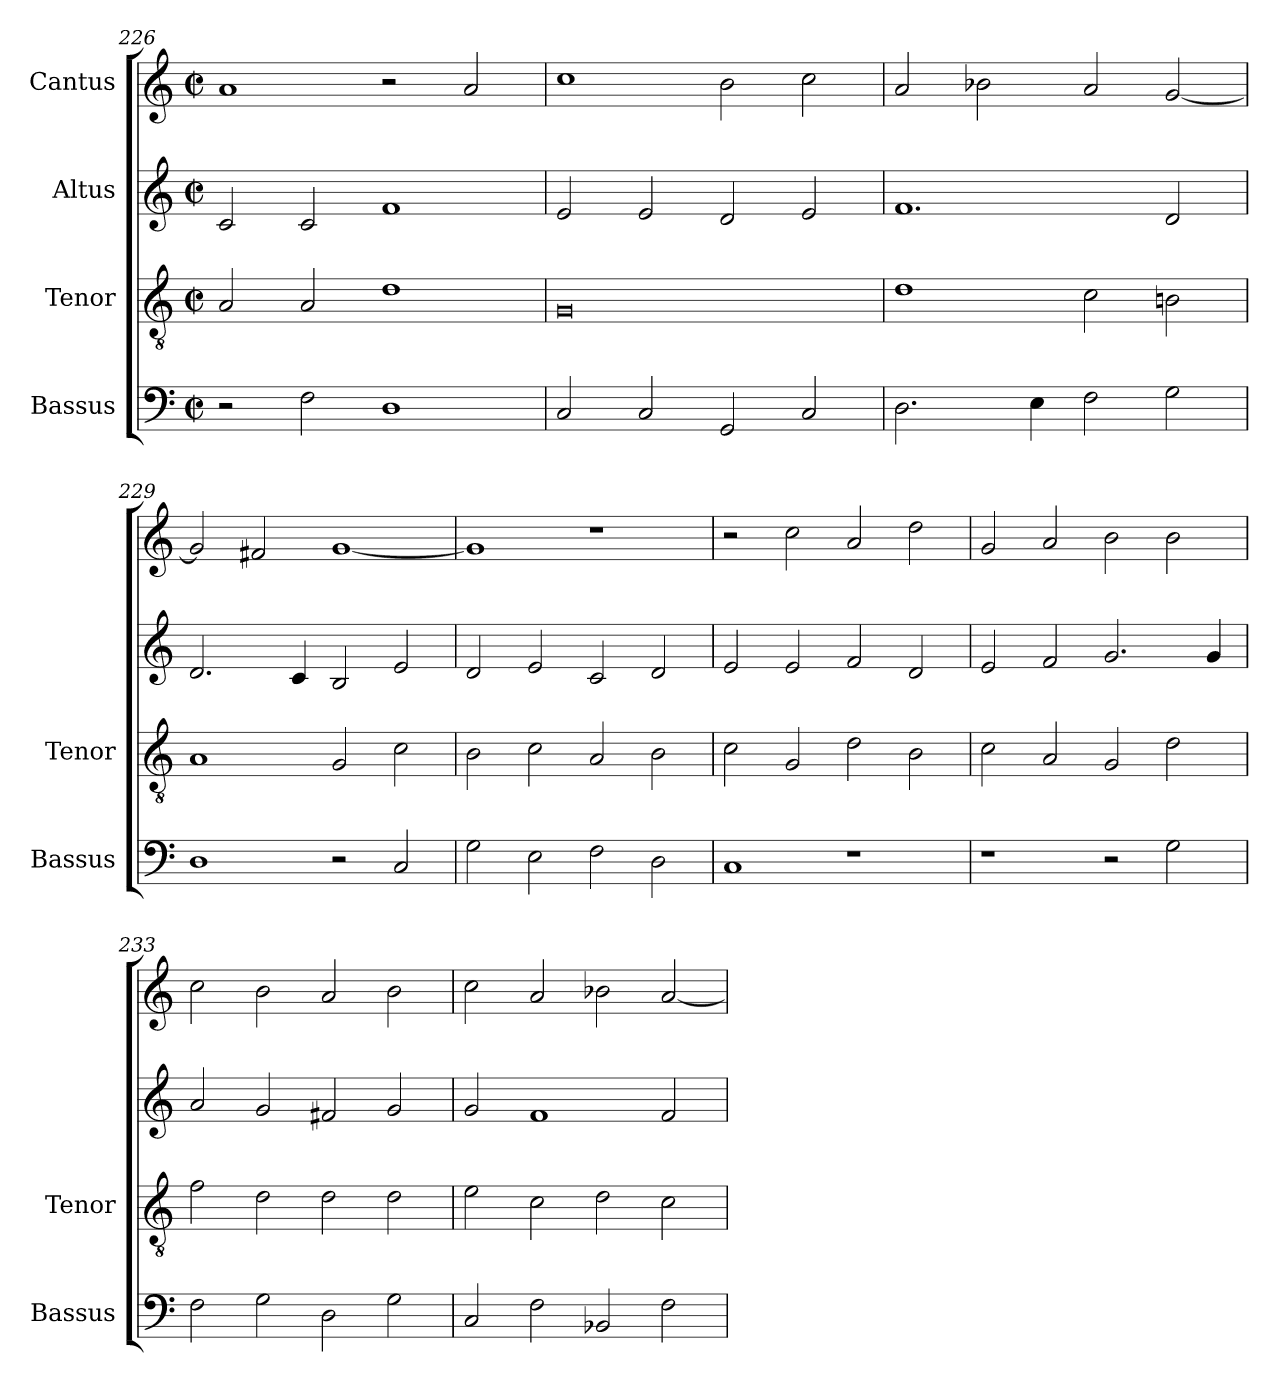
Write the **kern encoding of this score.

**kern	**kern	**kern	**kern
*part4	*part3	*part2	*part1
*staff4	*staff3	*staff2	*staff1
*I"Bassus	*I"Tenor	*I"Altus	*I"Cantus
*I'Bassus	*I'Tenor	*	*
*clefF4	*clefGv2	*clefG2	*clefG2
*k[]	*k[]	*k[]	*k[]
*C:	*C:	*C:	*C:
*M2/2	*M2/2	*M2/2	*M2/2
*met(c|)	*met(c|)	*met(c|)	*met(c|)
=226	=226	=226	=226
2r	2A/	2c/	1a
2F\	2A/	2c/	.
1D	1d	1f	2r
.	.	.	2a/
=227	=227	=227	=227
2C/	0G	2e/	1cc
2C/	.	2e/	.
2GG/	.	2d/	2b\
2C/	.	2e/	2cc\
=228	=228	=228	=228
2.D\	1d	1.f	2a/
.	.	.	2b-X\
4E\	.	.	.
2F\	2c\	.	2a/
2G\	2Bn\	2d/	[<2g/
=229	=229	=229	=229
1D	1A	2.d/	2g/]
.	.	.	2f#X/
.	.	4c/	.
2r	2G/	2B/	[<1g
2C/	2c\	2e/	.
!!LO:LB:g=z
=230	=230	=230	=230
2G\	2B\	2d/	1g]
2E\	2c\	2e/	.
2F\	2A/	2c/	1r
2D\	2B\	2d/	.
=231	=231	=231	=231
1C	2c\	2e/	2r
.	2G/	2e/	2cc\
1r	2d\	2f/	2a/
.	2B\	2d/	2dd\
=232	=232	=232	=232
1r	2c\	2e/	2g/
.	2A/	2f/	2a/
2r	2G/	2.g/	2b\
2G\	2d\	.	2b\
.	.	4g/	.
=233	=233	=233	=233
2F\	2f\	2a/	2cc\
2G\	2d\	2g/	2b\
2D\	2d\	2f#X/	2a/
2G\	2d\	2g/	2b\
!!LO:LB:g=z
=234	=234	=234	=234
2C/	2e\	2g/	2cc\
2F\	2c\	1f	2a/
2BB-X/	2d\	.	2b-X\
2F\	2c\	2f/	[<2a/
=	=	=	=
*-	*-	*-	*-
